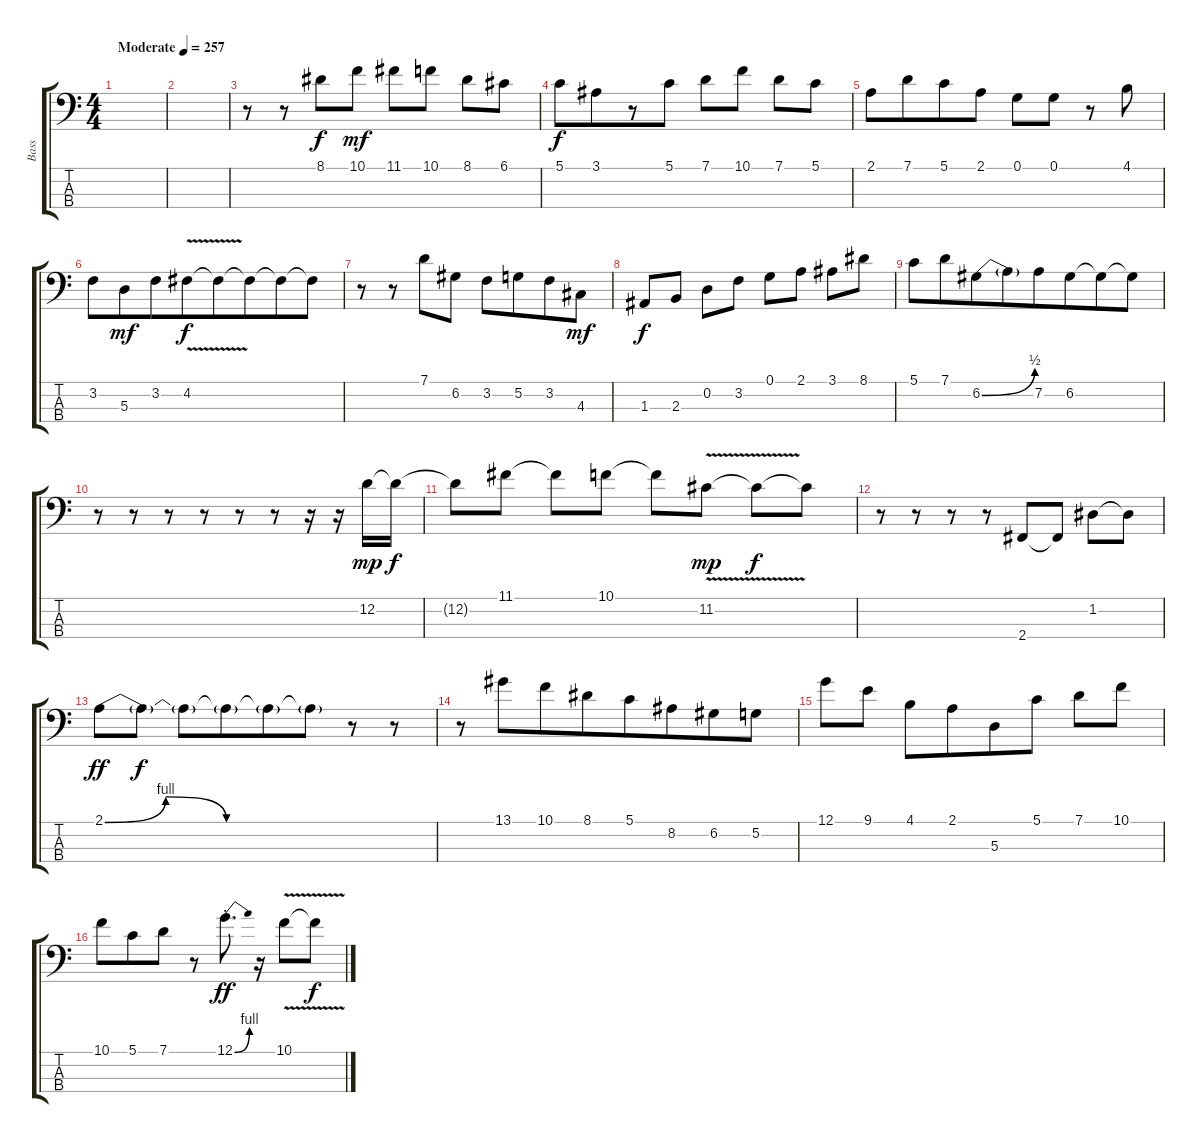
\track ("Bass" "Bass") {instrument fretlessbass}
\staff {score tabs}
\tuning (G2 D2 A1 E1) {hide}
\ts (4 4)
\tempo (257 "Moderate")
\clef f4
\ks c
|
|
r.8 r.8{beam merge} 8.1.8{beam merge} 10.1.8{dy mf} 11.1.8 10.1.8 8.1.8{beam merge} 6.1.8 |
5.1.8{dy f beam merge} 3.1.8{beam merge} r.8 5.1.8 7.1.8{beam merge} 10.1.8 7.1.8{beam merge} 5.1.8 |
2.1.8 7.1.8{beam merge} 5.1.8{beam merge} 2.1.8 0.1.8 0.1.8 r.8{beam merge} 4.1.8 |
3.2.8{beam merge} 5.3.8{dy mf beam merge} 3.2.8 4.2{v}.8{dy f beam merge} 4.2{t}.8 4.2{t}.8{beam merge} 4.2{t}.8 4.2{t}.8 |
r.8{beam merge} r.8{beam merge} 7.1.8 6.2.8 3.2.8{beam merge} 5.2.8{beam merge} 3.2.8 4.3.8{dy mf} |
1.3.8{dy f beam merge} 2.3.8 0.2.8 3.2.8 0.1.8{beam merge} 2.1.8 3.1.8{beam merge} 8.1.8 |
5.1.8{beam merge} 7.1.8{beam merge} 6.2{be (bend 0 0 60 2)}.8 6.2{t}.8{beam merge} 7.2.8 6.2.8{beam merge} 6.2{t}.8{beam merge} 6.2{t}.8 |
r.8 r.8 r.8{beam merge} r.8 r.8 r.8{beam merge} r.16 r.16{beam merge} 12.2.16{dy mp beam merge} 12.2{t}.16{dy f} |
12.2{t}.8 11.1.8 11.1{t}.8{beam merge} 10.1.8 10.1{t}.8 11.2{v}.8{dy mp} 11.2{t}.8{dy f} 11.2{t}.8 |
r.8 r.8{beam merge} r.8{beam merge} r.8 2.4.8{beam merge} 2.4{t}.8 1.2.8{beam merge} 1.2{t}.8 |
2.1{be (custom 0 0 15 4 30 0 45 0 60 0)}.8{dy ff} 2.1{t}.8{dy f} 2.1{t}.8{beam merge} 2.1{t}.8{beam merge} 2.1{t}.8 2.1{t}.8 r.8{beam merge} r.8 |
r.8{beam merge} 13.1.8{beam merge} 10.1.8 8.1.8{beam merge} 5.1.8{beam merge} 8.2.8{beam merge} 6.2.8{beam merge} 5.2.8 |
12.1.8 9.1.8 4.1.8 2.1.8{beam merge} 5.3.8 5.1.8 7.1.8{beam merge} 10.1.8 |
10.1.8 5.1.8{beam merge} 7.1.8 r.8{beam merge} 12.1{be (bend 0 0 60 4) st}.8{d dy ff} r.16 10.1{v}.8 10.1{t}.8{dy f}
